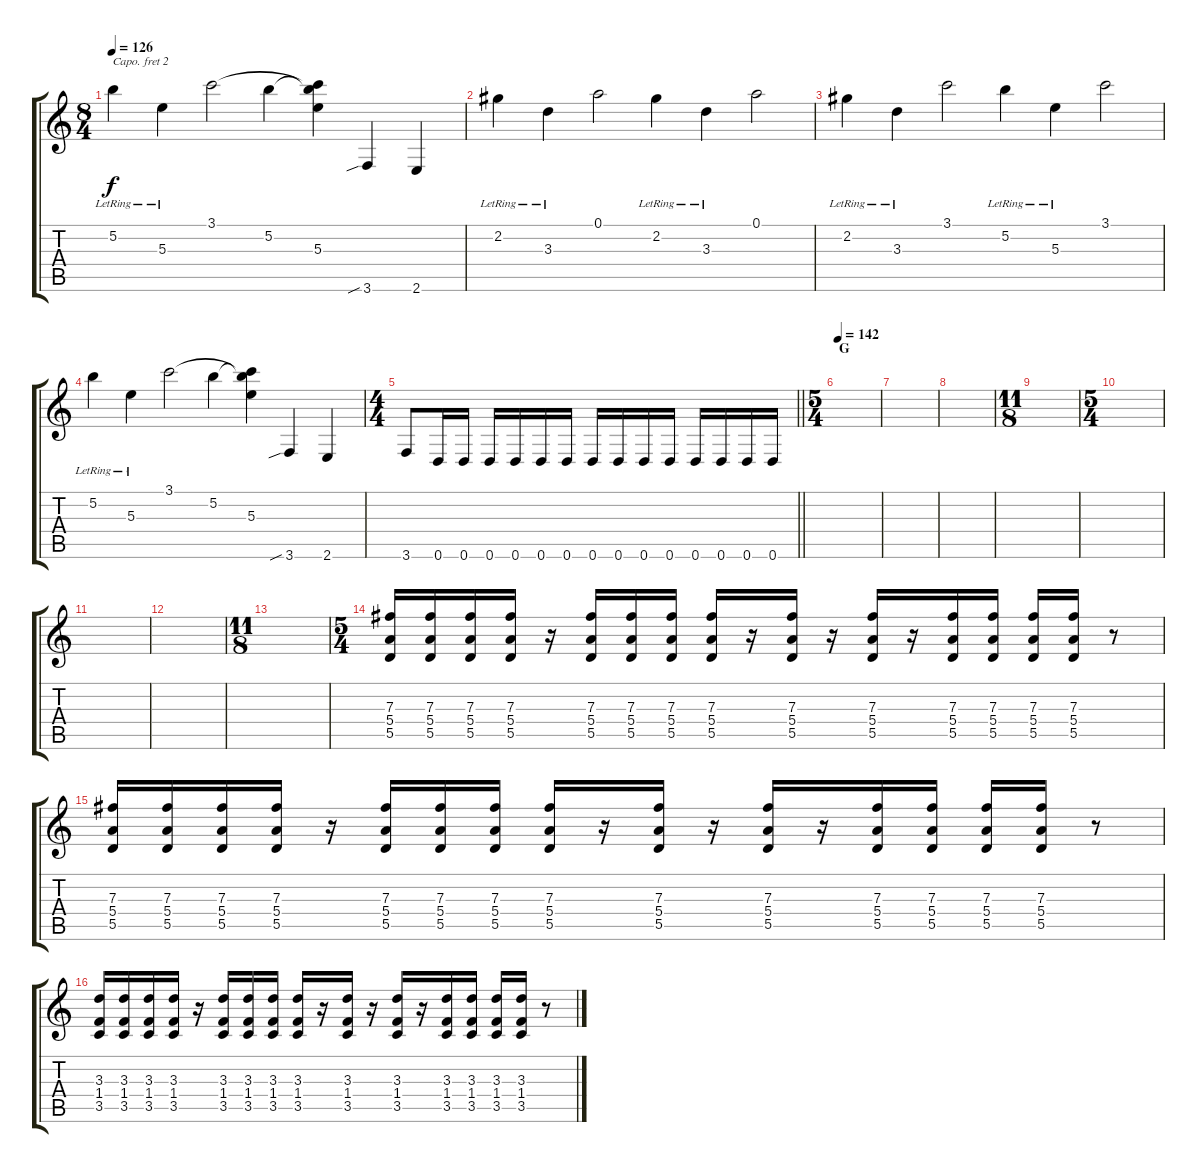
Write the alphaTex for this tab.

\track "" {instrument overdrivenguitar}
\staff {score tabs}
\capo 2
\tuning (G4 E4 A3 D3 G2 C2) {hide}
\ts (8 4)
\tempo 126
\clef g2
\ks c
5.2{lr}.4{dy f} 5.3{lr}.4 3.1.2 5.2.4 (3.1{t} 5.2{t} 5.3).4 3.6{sib}.4 2.6.4 |
2.2{lr}.4 3.3{lr}.4 0.1.2 2.2{lr}.4 3.3{lr}.4 0.1.2 |
2.2{lr}.4 3.3{lr}.4 3.1.2 5.2{lr}.4 5.3{lr}.4 3.1.2 |
5.2{lr}.4 5.3{lr}.4 3.1.2 5.2.4 (3.1{t} 5.2{t} 5.3).4 3.6{sib}.4 2.6.4 |
\ts (4 4)
\barLineRight lightlight
3.6.8 0.6.16 0.6.16 0.6.16 0.6.16 0.6.16 0.6.16 0.6.16 0.6.16 0.6.16 0.6.16 0.6.16 0.6.16 0.6.16 0.6.16 |
\ts (5 4)
\section ("" "G")
\tempo 142
|
|
|
\ts (11 8)
|
\ts (5 4)
|
|
|
\ts (11 8)
|
\ts (5 4)
(7.3 5.4 5.5).16 (7.3 5.4 5.5).16 (7.3 5.4 5.5).16 (7.3 5.4 5.5).16 r.16 (7.3 5.4 5.5).16 (7.3 5.4 5.5).16 (7.3 5.4 5.5).16 (7.3 5.4 5.5).16 r.16 (7.3 5.4 5.5).16 r.16 (7.3 5.4 5.5).16 r.16 (7.3 5.4 5.5).16 (7.3 5.4 5.5).16 (7.3 5.4 5.5).16 (7.3 5.4 5.5).16 r.8 |
(7.3 5.4 5.5).16 (7.3 5.4 5.5).16 (7.3 5.4 5.5).16 (7.3 5.4 5.5).16 r.16 (7.3 5.4 5.5).16 (7.3 5.4 5.5).16 (7.3 5.4 5.5).16 (7.3 5.4 5.5).16 r.16 (7.3 5.4 5.5).16 r.16 (7.3 5.4 5.5).16 r.16 (7.3 5.4 5.5).16 (7.3 5.4 5.5).16 (7.3 5.4 5.5).16 (7.3 5.4 5.5).16 r.8 |
(3.3 1.4 3.5).16 (3.3 1.4 3.5).16 (3.3 1.4 3.5).16 (3.3 1.4 3.5).16 r.16 (3.3 1.4 3.5).16 (3.3 1.4 3.5).16 (3.3 1.4 3.5).16 (3.3 1.4 3.5).16 r.16 (3.3 1.4 3.5).16 r.16 (3.3 1.4 3.5).16 r.16 (3.3 1.4 3.5).16 (3.3 1.4 3.5).16 (3.3 1.4 3.5).16 (3.3 1.4 3.5).16 r.8
